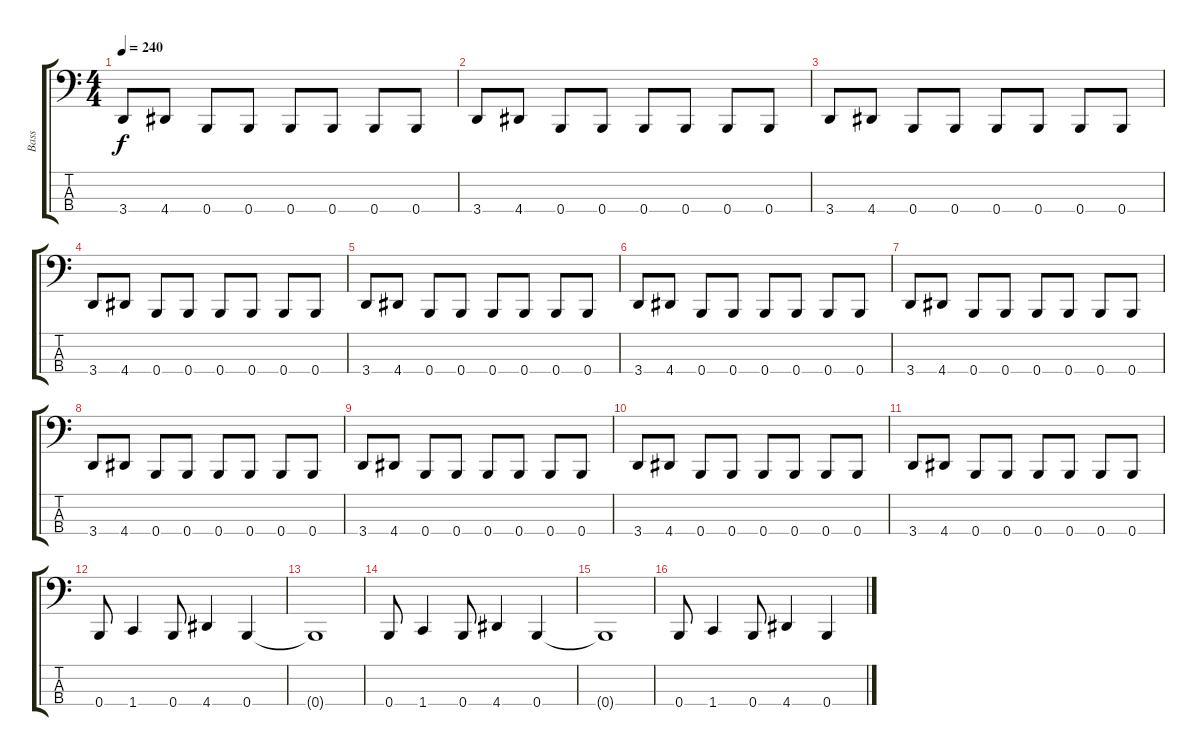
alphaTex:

\track ("Bass" "Bass") {instrument electricbasspick}
\staff {score tabs}
\tuning (E2 B1 Gb1 B0) {hide}
\ts (4 4)
\tempo 240
\clef f4
\ks c
3.4.8{dy f} 4.4.8 0.4.8 0.4.8 0.4.8 0.4.8 0.4.8 0.4.8 |
3.4.8 4.4.8 0.4.8 0.4.8 0.4.8 0.4.8 0.4.8 0.4.8 |
3.4.8 4.4.8 0.4.8 0.4.8 0.4.8 0.4.8 0.4.8 0.4.8 |
3.4.8 4.4.8 0.4.8 0.4.8 0.4.8 0.4.8 0.4.8 0.4.8 |
3.4.8 4.4.8 0.4.8 0.4.8 0.4.8 0.4.8 0.4.8 0.4.8 |
3.4.8 4.4.8 0.4.8 0.4.8 0.4.8 0.4.8 0.4.8 0.4.8 |
3.4.8 4.4.8 0.4.8 0.4.8 0.4.8 0.4.8 0.4.8 0.4.8 |
3.4.8 4.4.8 0.4.8 0.4.8 0.4.8 0.4.8 0.4.8 0.4.8 |
3.4.8 4.4.8 0.4.8 0.4.8 0.4.8 0.4.8 0.4.8 0.4.8 |
3.4.8 4.4.8 0.4.8 0.4.8 0.4.8 0.4.8 0.4.8 0.4.8 |
3.4.8 4.4.8 0.4.8 0.4.8 0.4.8 0.4.8 0.4.8 0.4.8 |
0.4.8 1.4.4 0.4.8 4.4.4 0.4.4 |
0.4{t}.1 |
0.4.8 1.4.4 0.4.8 4.4.4 0.4.4 |
0.4{t}.1 |
0.4.8 1.4.4 0.4.8 4.4.4 0.4.4
